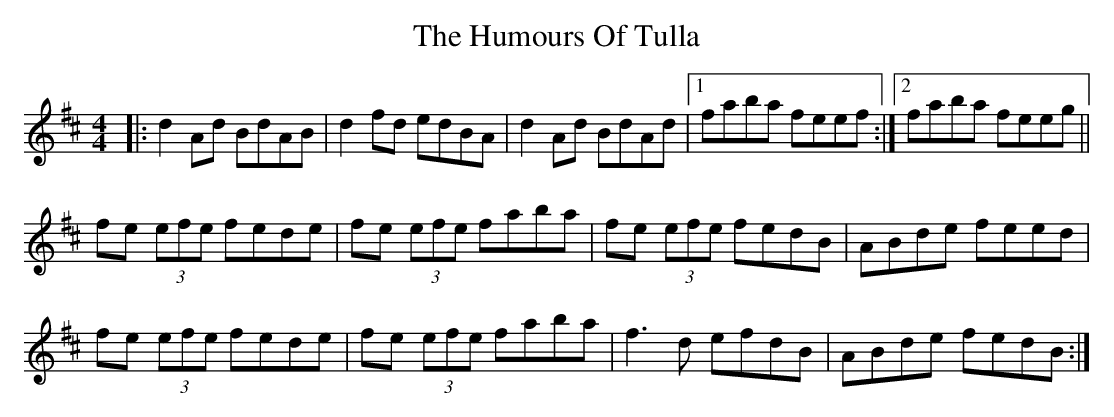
X:1
T: The Humours Of Tulla
M: 4/4
L: 1/8
K: Dmaj
|:d2Ad BdAB | d2fd edBA | d2Ad BdAd |1 faba feef :|2 faba feeg||
fe (3efe fede | fe (3efe faba | fe (3efe fedB | ABde feed |
fe (3efe fede | fe (3efe faba | f3d efdB | ABde fedB :|
